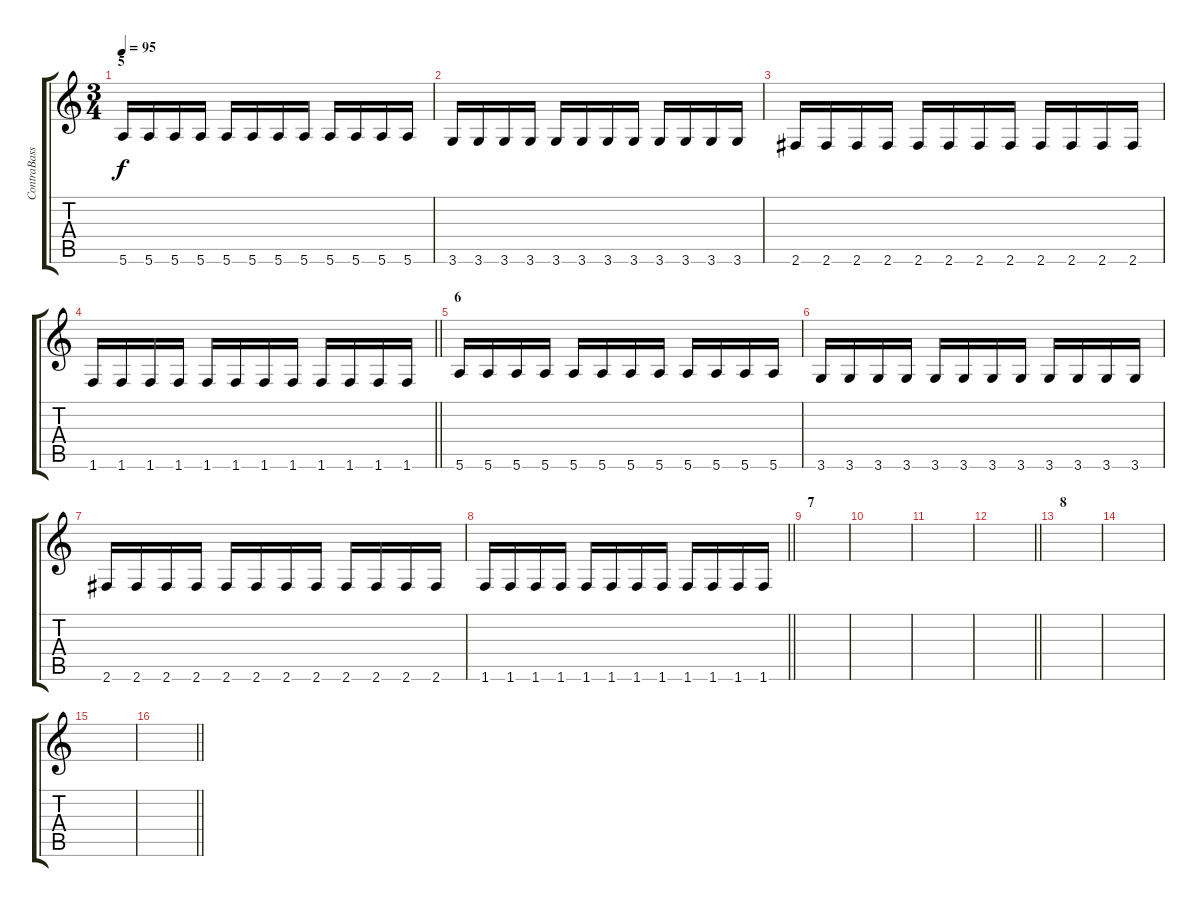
\track ("ContraBass" "ContraBass") {instrument contrabass}
\staff {score tabs}
\tuning (E4 B3 G3 D3 A2 E2) {hide}
\ts (3 4)
\section ("" "5")
\tempo 95
\clef g2
\ks c
5.6.16{dy f volume 6} 5.6.16 5.6.16 5.6.16 5.6.16 5.6.16 5.6.16 5.6.16 5.6.16 5.6.16 5.6.16 5.6.16 |
3.6.16 3.6.16 3.6.16 3.6.16 3.6.16 3.6.16 3.6.16 3.6.16 3.6.16 3.6.16 3.6.16 3.6.16 |
2.6.16{volume 4} 2.6.16 2.6.16 2.6.16 2.6.16 2.6.16 2.6.16 2.6.16 2.6.16 2.6.16 2.6.16 2.6.16 |
\barLineRight lightlight
1.6.16 1.6.16 1.6.16 1.6.16 1.6.16 1.6.16 1.6.16 1.6.16 1.6.16 1.6.16 1.6.16 1.6.16 |
\section ("" "6")
5.6.16{volume 3} 5.6.16 5.6.16 5.6.16 5.6.16 5.6.16 5.6.16 5.6.16 5.6.16 5.6.16 5.6.16 5.6.16 |
3.6.16{volume 1} 3.6.16 3.6.16 3.6.16 3.6.16 3.6.16 3.6.16 3.6.16 3.6.16 3.6.16 3.6.16 3.6.16 |
2.6.16 2.6.16 2.6.16 2.6.16 2.6.16 2.6.16 2.6.16 2.6.16 2.6.16 2.6.16 2.6.16 2.6.16 |
\barLineRight lightlight
1.6.16 1.6.16 1.6.16 1.6.16 1.6.16 1.6.16 1.6.16 1.6.16 1.6.16 1.6.16 1.6.16 1.6.16 |
\section ("" "7")
|
|
|
\barLineRight lightlight
|
\section ("" "8")
|
|
|
\barLineRight lightlight
